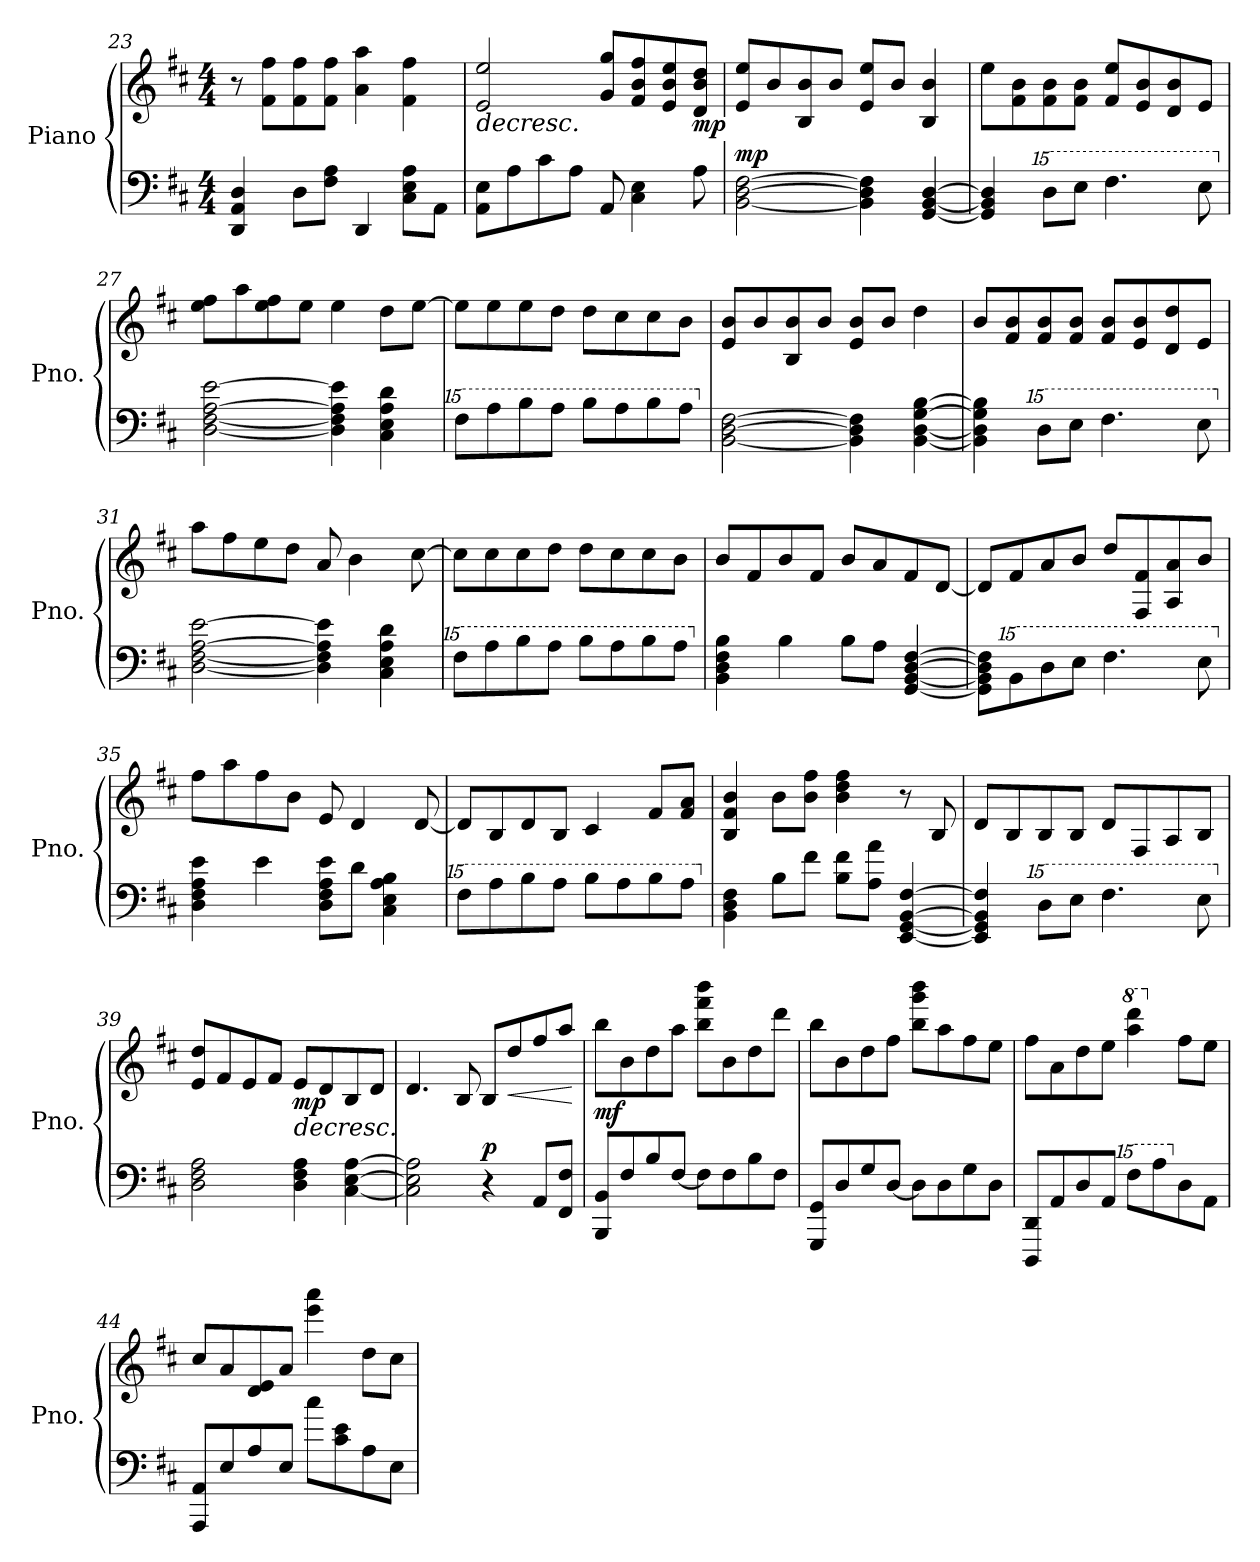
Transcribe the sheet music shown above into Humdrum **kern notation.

**kern	**kern	**dynam
*part1	*part1	*part1
*staff2	*staff1	*staff1/2
*I"Piano	*	*
*I'Pno.	*	*
*clefF4	*clefG2	*
*k[f#c#]	*k[f#c#]	*
*M4/4	*M4/4	*
=23	=23	=23
4DD/ 4AA/ 4D/	8r	.
.	8f#\ 8ff#\L	.
8D\L	8f#\ 8ff#\	.
8F#\ 8A\J	8f#\ 8ff#\J	.
4DD/	4a\ 4aa\	.
8C#\ 8E\ 8A\L	4f#\ 4ff#\	.
8AA\J	.	.
=24	=24	=24
!	!	!LO:HP:b
8AA\ 8E\L	2e/ 2ee/	>
8A\	.	.
8c#\	.	.
8A\J	.	.
8AA/	8g/ 8gg/L	.
4C#\ 4E\	8f#/ 8b/ 8ff#/	.
.	8e/ 8b/ 8ee/	.
!	!	!LO:DY:b
8A\	8d/ 8b/ 8dd/J	mp
.	.	]
=25	=25	=25
!	!	!LO:DY:a=2
[2BB\ [2D\ [2F#\	8e/ 8ee/L	mp
.	8b/	.
.	8B/ 8b/	.
.	8b/J	.
4BB\] 4D\] 4F#\]	8e/ 8ee/L	.
.	8b/J	.
[4GG/ [4BB/ [4D/	4B/ 4b/	.
=26	=26	=26
4GG/] 4BB/] 4D/]	8ee\L	.
.	8f#\ 8b\	.
*15ma	*	*
8dd\L	8f#\ 8b\	.
8ee\J	8f#\ 8b\J	.
4.ff#\	8f#/ 8ee/L	.
.	8e/ 8b/	.
.	8d/ 8b/	.
8ee\	8e/J	.
!!LO:LB:g=z
=27	=27	=27
*X15ma	*	*
[2D\ [2F#\ [2A\ [2e\	8ee\ 8ff#\L	.
.	8aa\	.
.	8ee\ 8ff#\	.
.	8ee\J	.
4D\] 4F#\] 4A\] 4e\]	4ee\	.
4C#\ 4E\ 4A\ 4d\	8dd\L	.
.	[8ee\J	.
=28	=28	=28
*15ma	*	*
8ff#\L	8ee\L]	.
8aa\	8ee\	.
8bb\	8ee\	.
8aa\J	8dd\J	.
8bb\L	8dd\L	.
8aa\	8cc#\	.
8bb\	8cc#\	.
8aa\J	8b\J	.
=29	=29	=29
*X15ma	*	*
[2BB\ [2D\ [2F#\	8e/ 8b/L	.
.	8b/	.
.	8B/ 8b/	.
.	8b/J	.
4BB\] 4D\] 4F#\]	8e/ 8b/L	.
.	8b/J	.
[4BB\ [4D\ [4G\ [4B\	4dd\	.
=30	=30	=30
4BB\] 4D\] 4G\] 4B\]	8b/L	.
.	8f#/ 8b/	.
*15ma	*	*
8dd\L	8f#/ 8b/	.
8ee\J	8f#/ 8b/J	.
4.ff#\	8f#/ 8b/L	.
.	8e/ 8b/	.
.	8d/ 8dd/	.
8ee\	8e/J	.
=31	=31	=31
*X15ma	*	*
[2D\ [2F#\ [2A\ [2e\	8aa\L	.
.	8ff#\	.
.	8ee\	.
.	8dd\J	.
4D\] 4F#\] 4A\] 4e\]	8a/	.
.	4b\	.
4C#\ 4E\ 4A\ 4d\	.	.
.	[8cc#\	.
!!LO:PB:g=z
=32	=32	=32
*15ma	*	*
8ff#\L	8cc#\L]	.
8aa\	8cc#\	.
8bb\	8cc#\	.
8aa\J	8dd\J	.
8bb\L	8dd\L	.
8aa\	8cc#\	.
8bb\	8cc#\	.
8aa\J	8b\J	.
=33	=33	=33
*X15ma	*	*
4BB\ 4D\ 4F#\ 4B\	8b/L	.
.	8f#/	.
4B\	8b/	.
.	8f#/J	.
8B\L	8b/L	.
8A\J	8a/	.
[4GG/ [4BB/ [4D/ [4F#/	8f#/	.
.	[8d/J	.
=34	=34	=34
8GG\] 8BB\] 8D\] 8F#\]L	8d/L]	.
*15ma	*	*
8b\	8f#/	.
8dd\	8a/	.
8ee\J	8b/J	.
4.ff#\	8dd/L	.
.	8F#/ 8f#/	.
.	8A/ 8a/	.
8ee\	8b/J	.
=35	=35	=35
*X15ma	*	*
4D\ 4F#\ 4A\ 4e\	8ff#\L	.
.	8aa\	.
4e\	8ff#\	.
.	8b\J	.
8D\ 8F#\ 8A\ 8e\L	8e/	.
8d\J	4d/	.
4C#\ 4E\ 4A\ 4B\	.	.
.	[8d/	.
=36	=36	=36
*15ma	*	*
8ff#\L	8d/L]	.
8aa\	8B/	.
8bb\	8d/	.
8aa\J	8B/J	.
8bb\L	4c#/	.
8aa\	.	.
8bb\	8f#/L	.
8aa\J	8f#/ 8a/J	.
!!LO:LB:g=z
=37	=37	=37
*X15ma	*	*
4BB\ 4D\ 4F#\	4B/ 4f#/ 4b/	.
8B\L	8b\L	.
8f#\J	8b\ 8ff#\J	.
8B\ 8f#\L	4b\ 4dd\ 4ff#\	.
8A\ 8a\J	.	.
[4EE/ [4GG/ [4BB/ [4F#/	8r	.
.	8B/	.
=38	=38	=38
4EE/] 4GG/] 4BB/] 4F#/]	8d/L	.
.	8B/	.
*15ma	*	*
8dd\L	8B/	.
8ee\J	8B/J	.
4.ff#\	8d/L	.
.	8F#/	.
.	8A/	.
8ee\	8B/J	.
=39	=39	=39
*X15ma	*	*
2D\ 2F#\ 2A\	8e/ 8dd/L	.
.	8f#/	.
.	8e/	.
.	8f#/J	.
!	!	!LO:HP:b
!	!	!LO:DY:n=1:b
4D\ 4F#\ 4A\	8e/L	> mp
.	8d/	.
[4C#\ [4E\ [4A\	8B/	.
.	8d/J	.
=40	=40	=40
2C#\] 2E\] 2A\]	4.d/	.
.	8B/	.
!	!	!LO:DY:a=2
4r	8B/L	p
!	!	!LO:HP:n=1:b
.	8dd/	] <
8AA/L	8ff#/	.
8FF#/ 8F#/J	8aa/J	.
.	.	[
=41	=41	=41
!	!	!LO:DY:b
8BBB/ 8BB/L	8bb\L	mf
8F#/	8b\	.
8B/	8dd\	.
[8F#/J	8aa\J	.
8F#\L]	8bb\ 8fff#\ 8bbb\L	.
8F#\	8b\	.
8B\	8dd\	.
8F#\J	8ddd\J	.
!!LO:LB:g=z
=42	=42	=42
8GGG/ 8GG/L	8bb\L	.
8D/	8b\	.
8G/	8dd\	.
[8D/J	8ff#\J	.
8D\L]	8bb\ 8ggg\ 8bbb\L	.
8D\	8aa\	.
8G\	8ff#\	.
8D\J	8ee\J	.
=43	=43	=43
8DDD/ 8DD/L	8ff#\L	.
8AA/	8a\	.
8D/	8dd\	.
8AA/J	8ee\J	.
*15ma	*	*
*	*8va	*
8ff#\L	4aaa\ 4dddd\	.
8aa\	.	.
*X15ma	*	*
*	*X8va	*
8D\	8ff#\L	.
8AA\J	8ee\J	.
=44	=44	=44
8AAA/ 8AA/L	8cc#/L	.
8E/	8a/	.
8A/	8d/ 8e/	.
8E/J	8a/J	.
8cc#\L	4eee\ 4aaa\	.
8c#\ 8e\	.	.
8A\	8dd\L	.
8E\J	8cc#\J	.
=	=	=
*-	*-	*-
